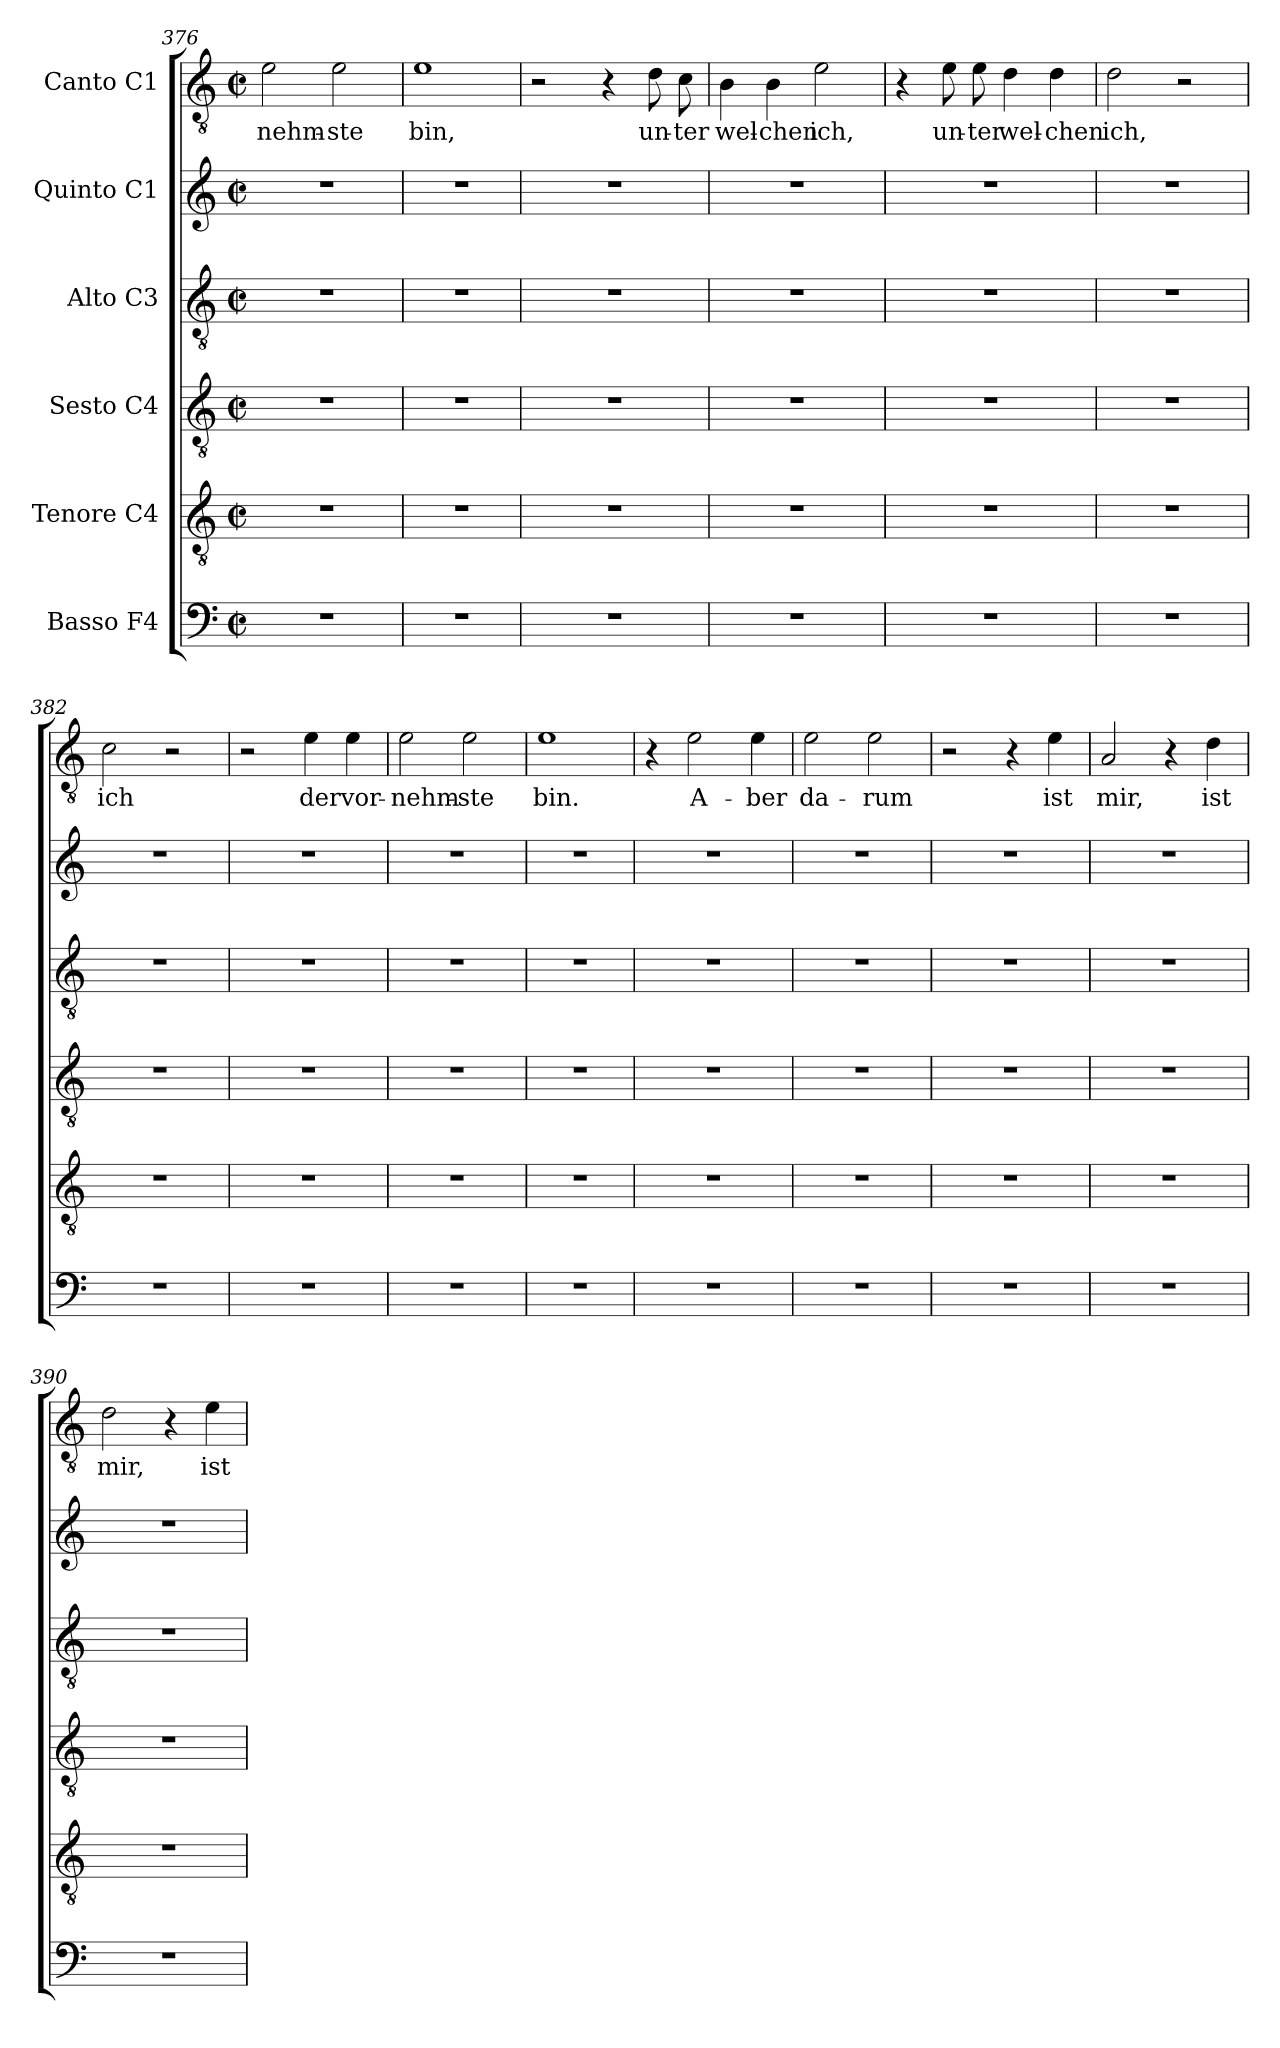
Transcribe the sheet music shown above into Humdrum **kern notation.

**kern	**kern	**kern	**kern	**kern	**kern	**text
*part6	*part5	*part4	*part3	*part2	*part1	*part1
*staff6	*staff5	*staff4	*staff3	*staff2	*staff1	*staff1
*I"Basso  F4	*I"Tenore  C4	*I"Sesto  C4	*I"Alto  C3	*I"Quinto  C1	*I"Canto C1	*
*clefF4	*clefGv2	*clefGv2	*clefGv2	*clefG2	*clefGv2	*
*M2/2	*M2/2	*M2/2	*M2/2	*M2/2	*M2/2	*
*met(c|)	*met(c|)	*met(c|)	*met(c|)	*met(c|)	*met(c|)	*
=376	=376	=376	=376	=376	=376	=376
!	!	!	!	!	!	!LO:LY:b:cj
1r	1r	1r	1r	1r	2e\	-nehm-
!	!	!	!	!	!	!LO:LY:b:cj
.	.	.	.	.	2e\	-ste
=377	=377	=377	=377	=377	=377	=377
!	!	!	!	!	!	!LO:LY:b:cj
1r	1r	1r	1r	1r	1e	bin,
=378	=378	=378	=378	=378	=378	=378
1r	1r	1r	1r	1r	2r	.
.	.	.	.	.	4r	.
!	!	!	!	!	!	!LO:LY:b
.	.	.	.	.	8d\	un-
!	!	!	!	!	!	!LO:LY:b:rj
.	.	.	.	.	8c\	-ter
=379	=379	=379	=379	=379	=379	=379
!	!	!	!	!	!	!LO:LY:b
1r	1r	1r	1r	1r	4B\	wel-
!	!	!	!	!	!	!LO:LY:b:cj
.	.	.	.	.	4B\	-chen
!	!	!	!	!	!	!LO:LY:b:cj
.	.	.	.	.	2e\	ich,
=380	=380	=380	=380	=380	=380	=380
1r	1r	1r	1r	1r	4r	.
!	!	!	!	!	!	!LO:LY:b
.	.	.	.	.	8e\	un-
!	!	!	!	!	!	!LO:LY:b:rj
.	.	.	.	.	8e\	-ter
!	!	!	!	!	!	!LO:LY:b
.	.	.	.	.	4d\	wel-
!	!	!	!	!	!	!LO:LY:b:rj
.	.	.	.	.	4d\	-chen
!!LO:LB:g=z
=381	=381	=381	=381	=381	=381	=381
!	!	!	!	!	!	!LO:LY:b:cj
1r	1r	1r	1r	1r	2d\	ich,
.	.	.	.	.	2r	.
=382	=382	=382	=382	=382	=382	=382
!	!	!	!	!	!	!LO:LY:b:cj
1r	1r	1r	1r	1r	2c\	ich
.	.	.	.	.	2r	.
=383	=383	=383	=383	=383	=383	=383
1r	1r	1r	1r	1r	2r	.
!	!	!	!	!	!	!LO:LY:b:cj
.	.	.	.	.	4e\	der
!	!	!	!	!	!	!LO:LY:b:cj
.	.	.	.	.	4e\	vor-
=384	=384	=384	=384	=384	=384	=384
!	!	!	!	!	!	!LO:LY:b:cj
1r	1r	1r	1r	1r	2e\	-nehm-
!	!	!	!	!	!	!LO:LY:b:cj
.	.	.	.	.	2e\	-ste
=385	=385	=385	=385	=385	=385	=385
!	!	!	!	!	!	!LO:LY:b:cj
1r	1r	1r	1r	1r	1e	bin.
=386	=386	=386	=386	=386	=386	=386
1r	1r	1r	1r	1r	4r	.
!	!	!	!	!	!	!LO:LY:b:cj
.	.	.	.	.	2e\	A-
!	!	!	!	!	!	!LO:LY:b:cj
.	.	.	.	.	4e\	-ber
=387	=387	=387	=387	=387	=387	=387
!	!	!	!	!	!	!LO:LY:b:cj
1r	1r	1r	1r	1r	2e\	da-
!	!	!	!	!	!	!LO:LY:b:cj
.	.	.	.	.	2e\	-rum
=388	=388	=388	=388	=388	=388	=388
1r	1r	1r	1r	1r	2r	.
.	.	.	.	.	4r	.
!	!	!	!	!	!	!LO:LY:b:cj
.	.	.	.	.	4e\	ist
!!LO:LB:g=z
=389	=389	=389	=389	=389	=389	=389
!	!	!	!	!	!	!LO:LY:b:cj
1r	1r	1r	1r	1r	2A/	mir,
.	.	.	.	.	4r	.
!	!	!	!	!	!	!LO:LY:b:cj
.	.	.	.	.	4d\	ist
=390	=390	=390	=390	=390	=390	=390
!	!	!	!	!	!	!LO:LY:b:cj
1r	1r	1r	1r	1r	2d\	mir,
.	.	.	.	.	4r	.
!	!	!	!	!	!	!LO:LY:b:cj
.	.	.	.	.	4e\	ist
=	=	=	=	=	=	=
*-	*-	*-	*-	*-	*-	*-
